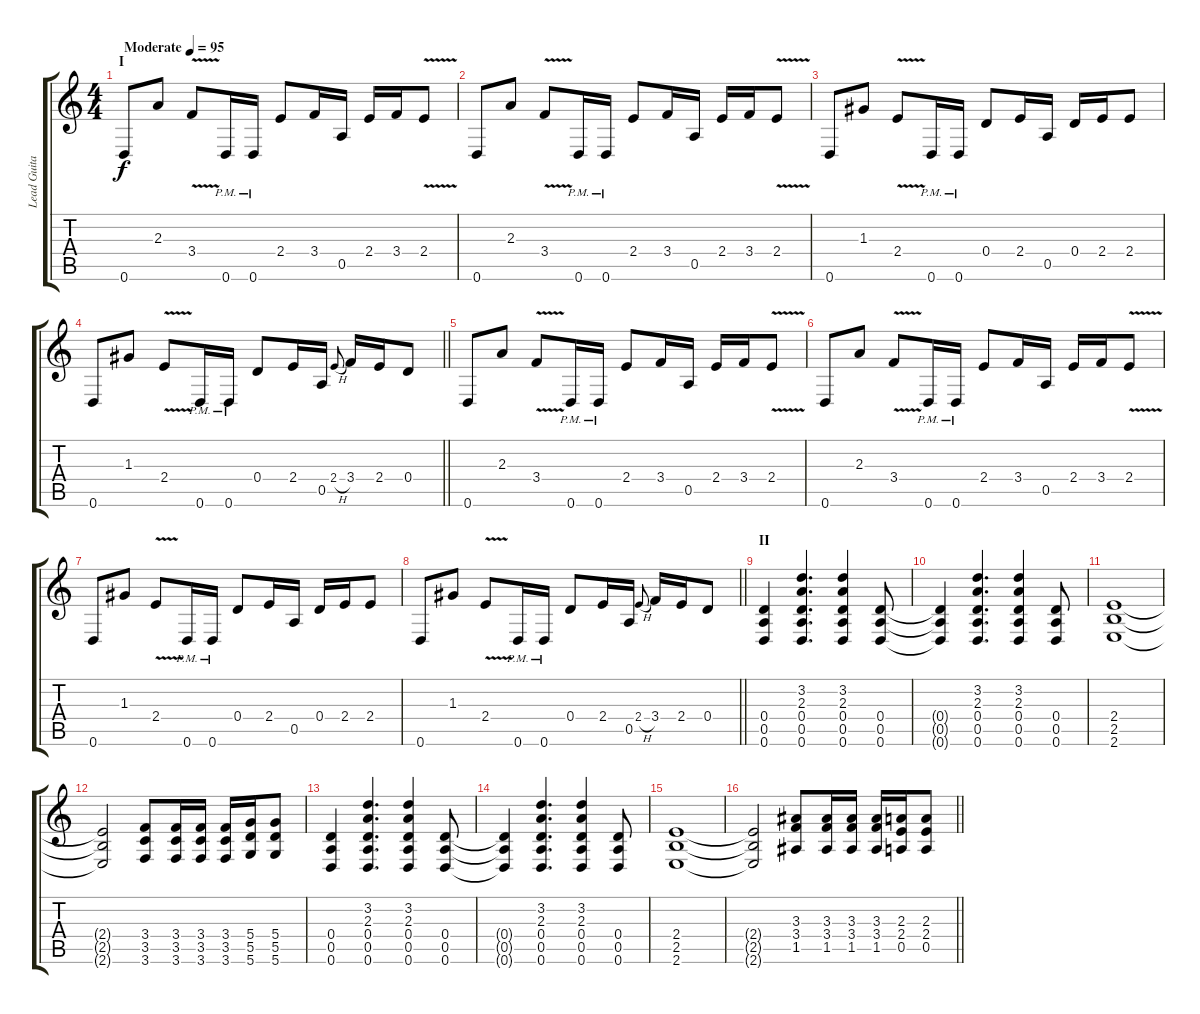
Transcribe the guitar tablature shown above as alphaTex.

\track ("Lead Guitar" "Lead Guita") {instrument distortionguitar}
\staff {score tabs}
\tuning (E4 B3 G3 D3 A2 D2) {hide}
\ts (4 4)
\section ("" "I")
\tempo (95 "Moderate")
\clef g2
\ks c
0.6.8{dy f instrument distortionguitar} 2.3.8 3.4{v}.8 0.6{pm}.16 0.6{pm}.16 2.4.8 3.4.16 0.5.16 2.4.16 3.4.16 2.4{v}.8 |
0.6.8 2.3.8 3.4{v}.8 0.6{pm}.16 0.6{pm}.16 2.4.8 3.4.16 0.5.16 2.4.16 3.4.16 2.4{v}.8 |
0.6.8 1.3.8 2.4{v}.8 0.6{pm}.16 0.6{pm}.16 0.4.8 2.4.16 0.5.16 0.4.16 2.4.16 2.4.8 |
\barLineRight lightlight
0.6.8 1.3.8 2.4{v}.8 0.6{pm}.16 0.6{pm}.16 0.4.8 2.4.16 0.5.16 2.4{h}.8{gr onbeat} 3.4.16 2.4.16 0.4.8 |
0.6.8 2.3.8 3.4{v}.8 0.6{pm}.16 0.6{pm}.16 2.4.8 3.4.16 0.5.16 2.4.16 3.4.16 2.4{v}.8 |
0.6.8 2.3.8 3.4{v}.8 0.6{pm}.16 0.6{pm}.16 2.4.8 3.4.16 0.5.16 2.4.16 3.4.16 2.4{v}.8 |
0.6.8 1.3.8 2.4{v}.8 0.6{pm}.16 0.6{pm}.16 0.4.8 2.4.16 0.5.16 0.4.16 2.4.16 2.4.8 |
\barLineRight lightlight
0.6.8 1.3.8 2.4{v}.8 0.6{pm}.16 0.6{pm}.16 0.4.8 2.4.16 0.5.16 2.4{h}.8{gr onbeat} 3.4.16 2.4.16 0.4.8 |
\section ("" "II")
(0.4 0.5 0.6).4 (3.2 2.3 0.4 0.5 0.6).4{d} (3.2 2.3 0.4 0.5 0.6).4 (0.4 0.5 0.6).8 |
(0.4{t} 0.5{t} 0.6{t}).4 (3.2 2.3 0.4 0.5 0.6).4{d} (3.2 2.3 0.4 0.5 0.6).4 (0.4 0.5 0.6).8 |
(2.4 2.5 2.6).1 |
(2.4{t} 2.5{t} 2.6{t}).2 (3.4 3.5 3.6).8 (3.4 3.5 3.6).16 (3.4 3.5 3.6).16 (3.4 3.5 3.6).16 (5.4 5.5 5.6).16 (5.4 5.5 5.6).8 |
(0.4 0.5 0.6).4 (3.2 2.3 0.4 0.5 0.6).4{d} (3.2 2.3 0.4 0.5 0.6).4 (0.4 0.5 0.6).8 |
(0.4{t} 0.5{t} 0.6{t}).4 (3.2 2.3 0.4 0.5 0.6).4{d} (3.2 2.3 0.4 0.5 0.6).4 (0.4 0.5 0.6).8 |
(2.4 2.5 2.6).1 |
\barLineRight lightlight
(2.4{t} 2.5{t} 2.6{t}).2 (3.3 3.4 1.5).8 (3.3 3.4 1.5).16 (3.3 3.4 1.5).16 (3.3 3.4 1.5).16 (2.3 2.4 0.5).16 (2.3 2.4 0.5).8
